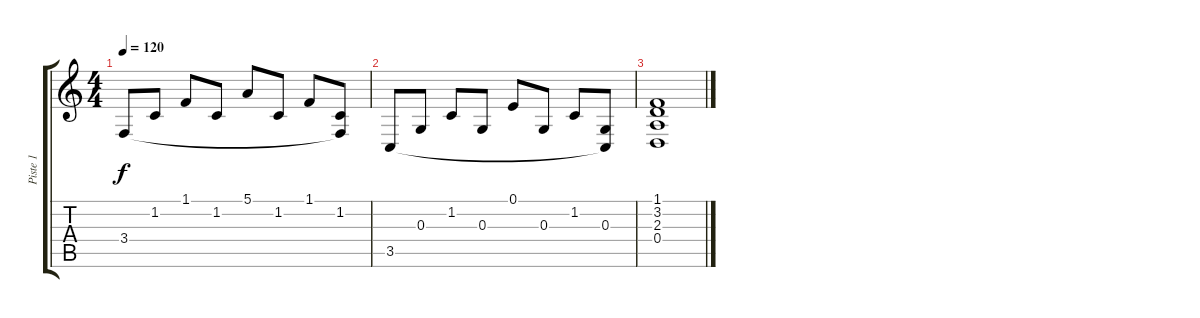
\track ("Piste 1" "Piste 1") {instrument electricgrandpiano}
\staff {score tabs}
\tuning (E4 B3 G3 D3 A2 E2) {hide}
\ts (4 4)
\tempo 120
\clef g2
\ks c
3.4.8{dy f} 1.2.8 1.1.8 1.2.8 5.1.8 1.2.8 1.1.8 (1.2 3.4{t}).8 |
3.5.8 0.3.8 1.2.8 0.3.8 0.1.8 0.3.8 1.2.8 (0.3 3.5{t}).8 |
(1.1 3.2 2.3 0.4).1
